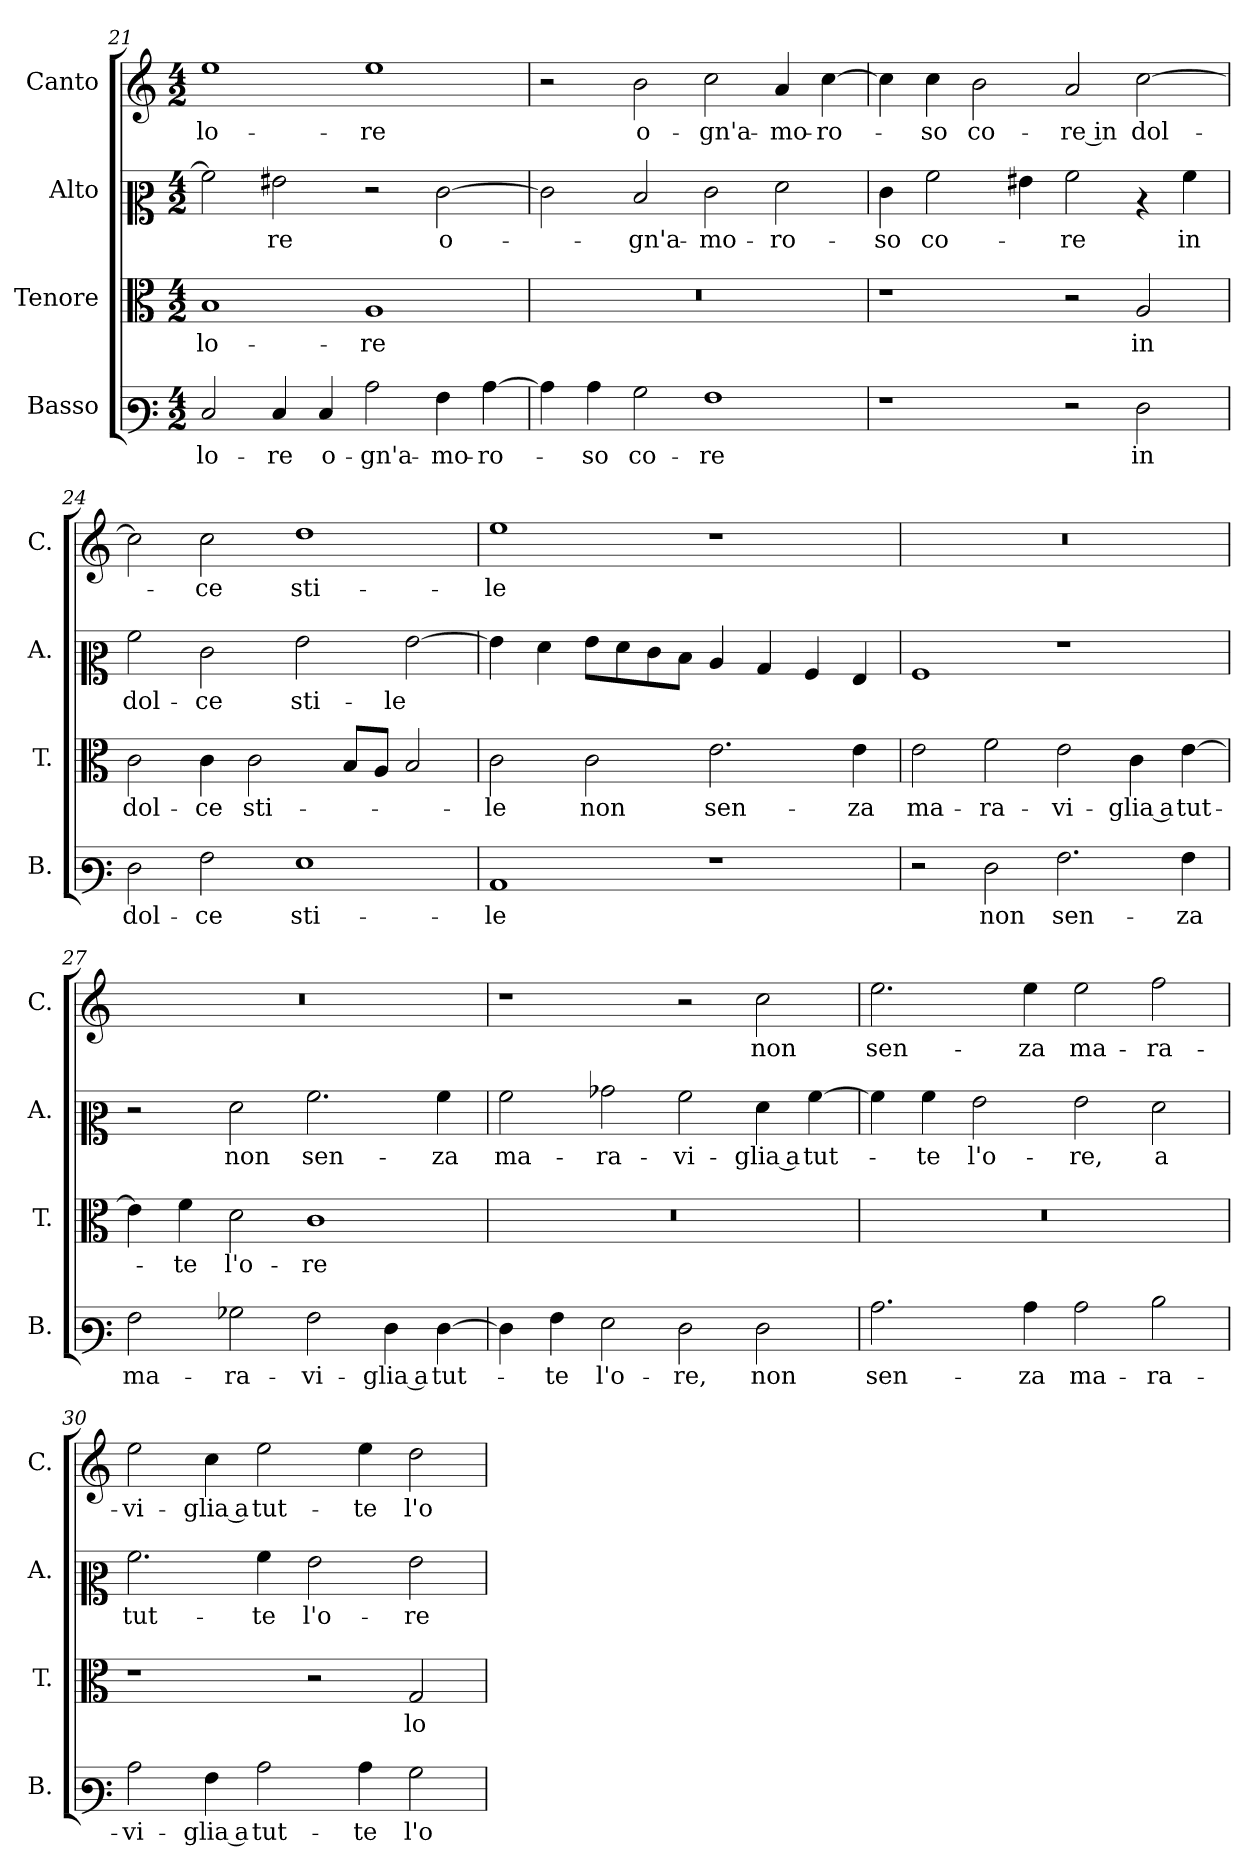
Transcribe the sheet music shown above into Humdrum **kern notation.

**kern	**text	**kern	**text	**kern	**text	**kern	**text
*part4	*part4	*part3	*part3	*part2	*part2	*part1	*part1
*staff4	*staff4	*staff3	*staff3	*staff2	*staff2	*staff1	*staff1
*I"Basso	*	*I"Tenore	*	*I"Alto	*	*I"Canto	*
*I'B.	*	*I'T.	*	*I'A.	*	*I'C.	*
*clefF3	*	*clefC3	*	*clefC2	*	*clefG2	*
*k[]	*	*k[]	*	*k[]	*	*k[]	*
*M4/2	*	*M4/2	*	*M4/2	*	*M4/2	*
=21	=21	=21	=21	=21	=21	=21	=21
2E/	-lo-	1B	-lo-	2a\]	.	1ee	-lo-
4E/	-re	.	.	2g#X\	-re	.	.
4E/	o-	.	.	.	.	.	.
2c\	-gn'a-	1A	-re	2r	.	1ee	-re
4A\	-mo-	.	.	[2e\	o-	.	.
[4c\	-ro-	.	.	.	.	.	.
=22	=22	=22	=22	=22	=22	=22	=22
4c\]	.	0r	.	2e\]	.	2r	.
4c\	-so	.	.	.	.	.	.
2B\	co-	.	.	2d/	gn'a-	2b\	o-
1A	-re	.	.	2e\	-mo-	2cc\	-gn'a-
.	.	.	.	2f\	-ro-	4a/	-mo-
.	.	.	.	.	.	[4cc\	-ro-
!!LO:LB:g=z
=23	=23	=23	=23	=23	=23	=23	=23
1r	.	1r	.	4e\	-so	4cc\]	.
.	.	.	.	2a\	co-	4cc\	-so
.	.	.	.	.	.	2b\	co-
.	.	.	.	4g#X\	.	.	.
2r	.	2r	.	2a\	-re	2a/	-re in
2F\	in	2A/	in	4rc	.	[2cc\	dol-
.	.	.	.	4a\	in	.	.
=24	=24	=24	=24	=24	=24	=24	=24
2F\	dol-	2c\	dol-	2a\	dol-	2cc\]	.
2A\	-ce	4c\	-ce	2e\	-ce	2cc\	-ce
.	.	2c\	sti-	.	.	.	.
1G	sti-	.	.	2g\	sti-	1dd	sti-
.	.	8B/L	.	.	.	.	.
.	.	8A/J	.	.	.	.	.
.	.	2B/	.	[2g\	-le	.	.
=25	=25	=25	=25	=25	=25	=25	=25
1C	-le	2c\	-le	4g\]	.	1ee	-le
.	.	.	.	4f\	.	.	.
.	.	2c\	non	8g\L	.	.	.
.	.	.	.	8f\	.	.	.
.	.	.	.	8e\	.	.	.
.	.	.	.	8d\J	.	.	.
1r	.	2.e\	sen-	4c/	.	1r	.
.	.	.	.	4B/	.	.	.
.	.	.	.	4A/	.	.	.
.	.	4e\	-za	4G/	.	.	.
=26	=26	=26	=26	=26	=26	=26	=26
2r	.	2e\	ma-	1A	.	0r	.
2F\	non	2f\	-ra-	.	.	.	.
2.A\	sen-	2e\	-vi-	1r	.	.	.
.	.	4c\	-glia a	.	.	.	.
4A\	-za	[4e\	tut-	.	.	.	.
!!LO:LB:g=z
=27	=27	=27	=27	=27	=27	=27	=27
2A\	ma-	4e\]	.	2r	.	0r	.
.	.	4f\	-te	.	.	.	.
2B-X\	-ra-	2d\	l'o-	2f\	non	.	.
2A\	-vi-	1c	-re	2.a\	sen-	.	.
4F\	-glia a	.	.	.	.	.	.
[4F\	tut-	.	.	4a\	-za	.	.
=28	=28	=28	=28	=28	=28	=28	=28
4F\]	.	0r	.	2a\	ma-	1r	.
4A\	-te	.	.	.	.	.	.
2G\	l'o-	.	.	2b-X\	-ra-	.	.
2F\	-re,	.	.	2a\	-vi-	2r	.
2F\	non	.	.	4f\	-glia a	2cc\	non
.	.	.	.	[4a\	tut-	.	.
=29	=29	=29	=29	=29	=29	=29	=29
2.c\	sen-	0r	.	4a\]	.	2.ee\	sen-
.	.	.	.	4a\	-te	.	.
.	.	.	.	2g\	l'o-	.	.
4c\	-za	.	.	.	.	4ee\	-za
2c\	ma-	.	.	2g\	-re,	2ee\	ma-
2d\	-ra-	.	.	2f\	a	2ff\	-ra-
!!LO:PB:g=z
=30	=30	=30	=30	=30	=30	=30	=30
2c\	-vi-	1r	.	2.a\	tut-	2ee\	-vi-
4A\	-glia a	.	.	.	.	4cc\	-glia a
2c\	tut-	.	.	4a\	-te	2ee\	tut-
.	.	2r	.	2g\	l'o-	.	.
4c\	-te	.	.	.	.	4ee\	-te
2B\	l'o-	2G/	lo	2g\	-re	2dd\	l'o-
=	=	=	=	=	=	=	=
*-	*-	*-	*-	*-	*-	*-	*-
